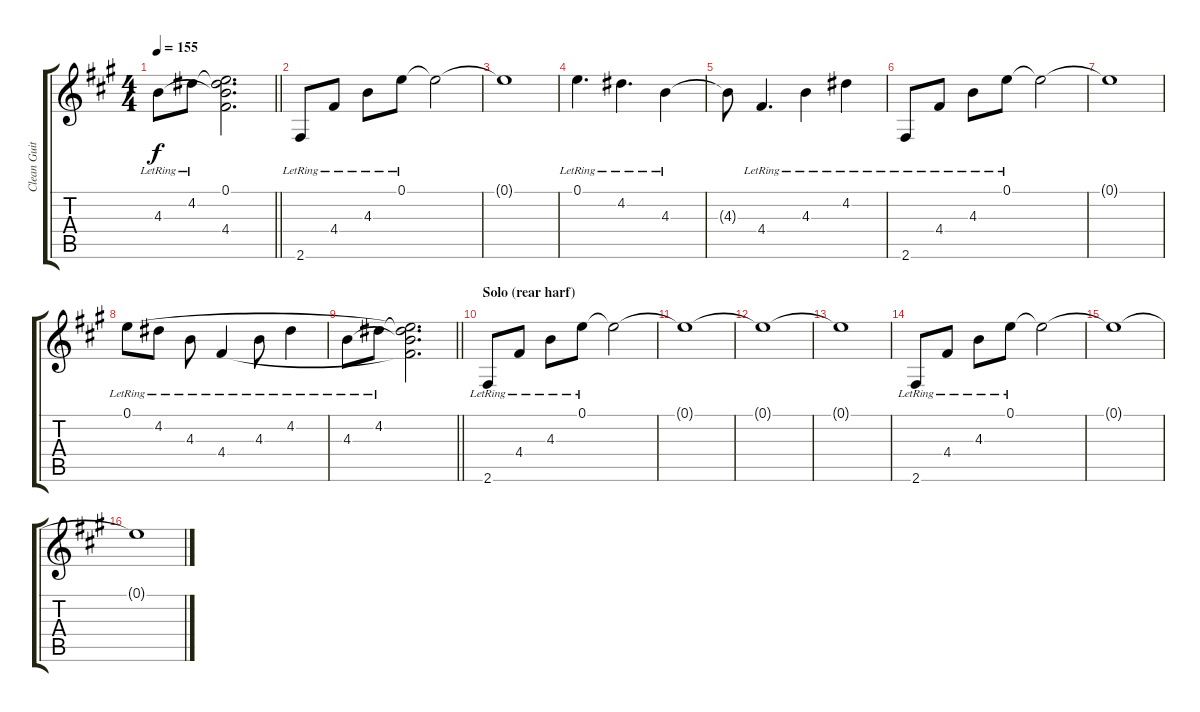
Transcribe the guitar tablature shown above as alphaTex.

\track ("Clean Guitar" "Clean Guit") {instrument electricguitarclean}
\staff {score tabs}
\tuning (E4 B3 G3 D3 A2 E2) {hide}
\ts (4 4)
\tempo 155
\clef g2
\barLineRight lightlight
\ks a
4.3{lr}.8{dy f} 4.2{lr}.8 (0.1{t} 4.2{t} 4.3{t} 4.4{t}).2{d} |
2.6{lr}.8 4.4{lr}.8 4.3{lr}.8 0.1{lr}.8 0.1{t}.2 |
0.1{t}.1 |
0.1{lr}.4{d} 4.2{lr}.4{d} 4.3{lr}.4 |
4.3{t}.8 4.4{lr}.4{d} 4.3{lr}.4 4.2{lr}.4 |
2.6{lr}.8 4.4{lr}.8 4.3{lr}.8 0.1{lr}.8 0.1{t}.2 |
0.1{t}.1 |
0.1{lr}.8 4.2{lr}.8 4.3{lr}.8 4.4{lr}.4 4.3{lr}.8 4.2{lr}.4 |
\barLineRight lightlight
4.3{lr}.8 4.2{lr}.8 (0.1{t} 4.2{t} 4.3{t} 4.4{t}).2{d} |
\section ("" "Solo (rear harf)")
2.6{lr}.8 4.4{lr}.8 4.3{lr}.8 0.1{lr}.8 0.1{t}.2 |
0.1{t}.1 |
0.1{t}.1 |
0.1{t}.1 |
2.6{lr}.8 4.4{lr}.8 4.3{lr}.8 0.1{lr}.8 0.1{t}.2 |
0.1{t}.1 |
0.1{t}.1
